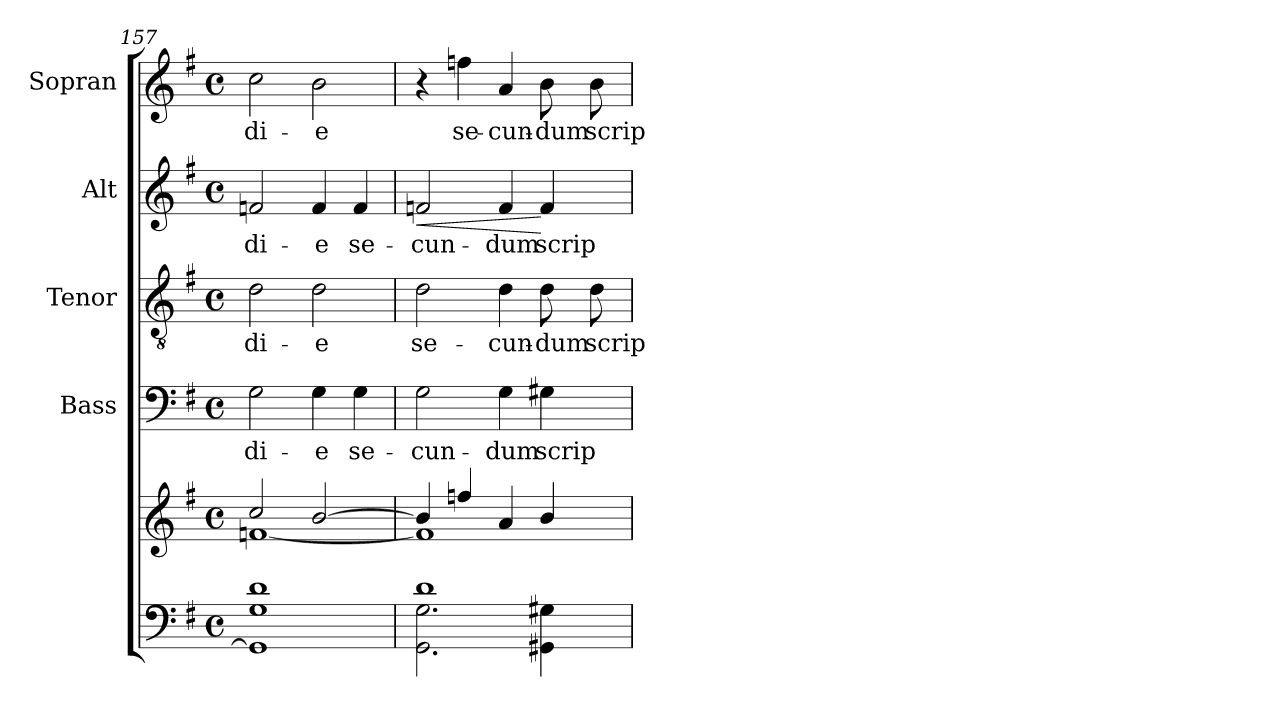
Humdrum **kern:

**kern	**kern	**kern	**text	**kern	**text	**kern	**text	**dynam	**kern	**text
*part5	*part5	*part4	*part4	*part3	*part3	*part2	*part2	*part2	*part1	*part1
*staff6	*staff5	*staff4	*staff4	*staff3	*staff3	*staff2	*staff2	*staff2	*staff1	*staff1
*	*	*I"Bass	*	*I"Tenor	*	*I"Alt	*	*	*I"Sopran	*
*	*	*I'B.	*	*I'T.	*	*I'A.	*	*	*I'S.	*
*clefF4	*clefG2	*clefF4	*	*clefGv2	*	*clefG2	*	*	*clefG2	*
*k[f#]	*k[f#]	*k[f#]	*	*k[f#]	*	*k[f#]	*	*	*k[f#]	*
*G:	*G:	*G:	*	*G:	*	*G:	*	*	*G:	*
*M4/4	*M4/4	*M4/4	*	*M4/4	*	*M4/4	*	*	*M4/4	*
*met(c)	*met(c)	*met(c)	*	*met(c)	*	*met(c)	*	*	*met(c)	*
=157	=157	=157	=157	=157	=157	=157	=157	=157	=157	=157
*^	*^	*	*	*	*	*	*	*	*	*
!	!	!	!	!	!LO:LY:b	!	!LO:LY:b	!	!LO:LY:b	!	!	!LO:LY:b
1G 1d	1GG]	2cc/	[<1fn	2G\	di-	2d\	di-	2fn/	di-	.	2cc\	di-
!	!	!	!	!	!LO:LY:b	!	!LO:LY:b	!	!LO:LY:b	!	!	!LO:LY:b
.	.	[>2b/	.	4G\	-e	2d\	-e	4f/	-e	.	2b\	-e
!	!	!	!	!	!LO:LY:b	!	!	!	!LO:LY:b	!	!	!
.	.	.	.	4G\	se-	.	.	4f/	se-	.	.	.
=158	=158	=158	=158	=158	=158	=158	=158	=158	=158	=158	=158	=158
!	!	!	!	!	!LO:LY:b	!	!LO:LY:b	!	!LO:LY:b	!LO:HP:b	!	!
1d	2.GG\ 2.G\	4b/]	1f]	2G\	-cun-	2d\	se-	2fn/	-cun-	<	4r	.
!	!	!	!	!	!	!	!	!	!	!	!	!LO:LY:b
.	.	4ffn/	.	.	.	.	.	.	.	.	4ffn\	se-
!	!	!	!	!	!LO:LY:b	!	!LO:LY:b	!	!LO:LY:b	!	!	!LO:LY:b
.	.	4a/	.	4G\	-dum	4d\	-cun-	4f/	-dum	.	4a/	-cun-
!	!	!	!	!	!LO:LY:b	!	!LO:LY:b	!	!LO:LY:b	!	!	!LO:LY:b
.	4GG#X\ 4G#X\	4b/	.	4G#X\	scrip-	8d\	-dum	4f/	scrip-	[	8b\	-dum
!	!	!	!	!	!	!	!LO:LY:b	!	!	!	!	!LO:LY:b
.	.	.	.	.	.	8d\	scrip-	.	.	.	8b\	scrip-
*v	*v	*	*	*	*	*	*	*	*	*	*	*
*	*v	*v	*	*	*	*	*	*	*	*	*
=	=	=	=	=	=	=	=	=	=	=
*-	*-	*-	*-	*-	*-	*-	*-	*-	*-	*-
